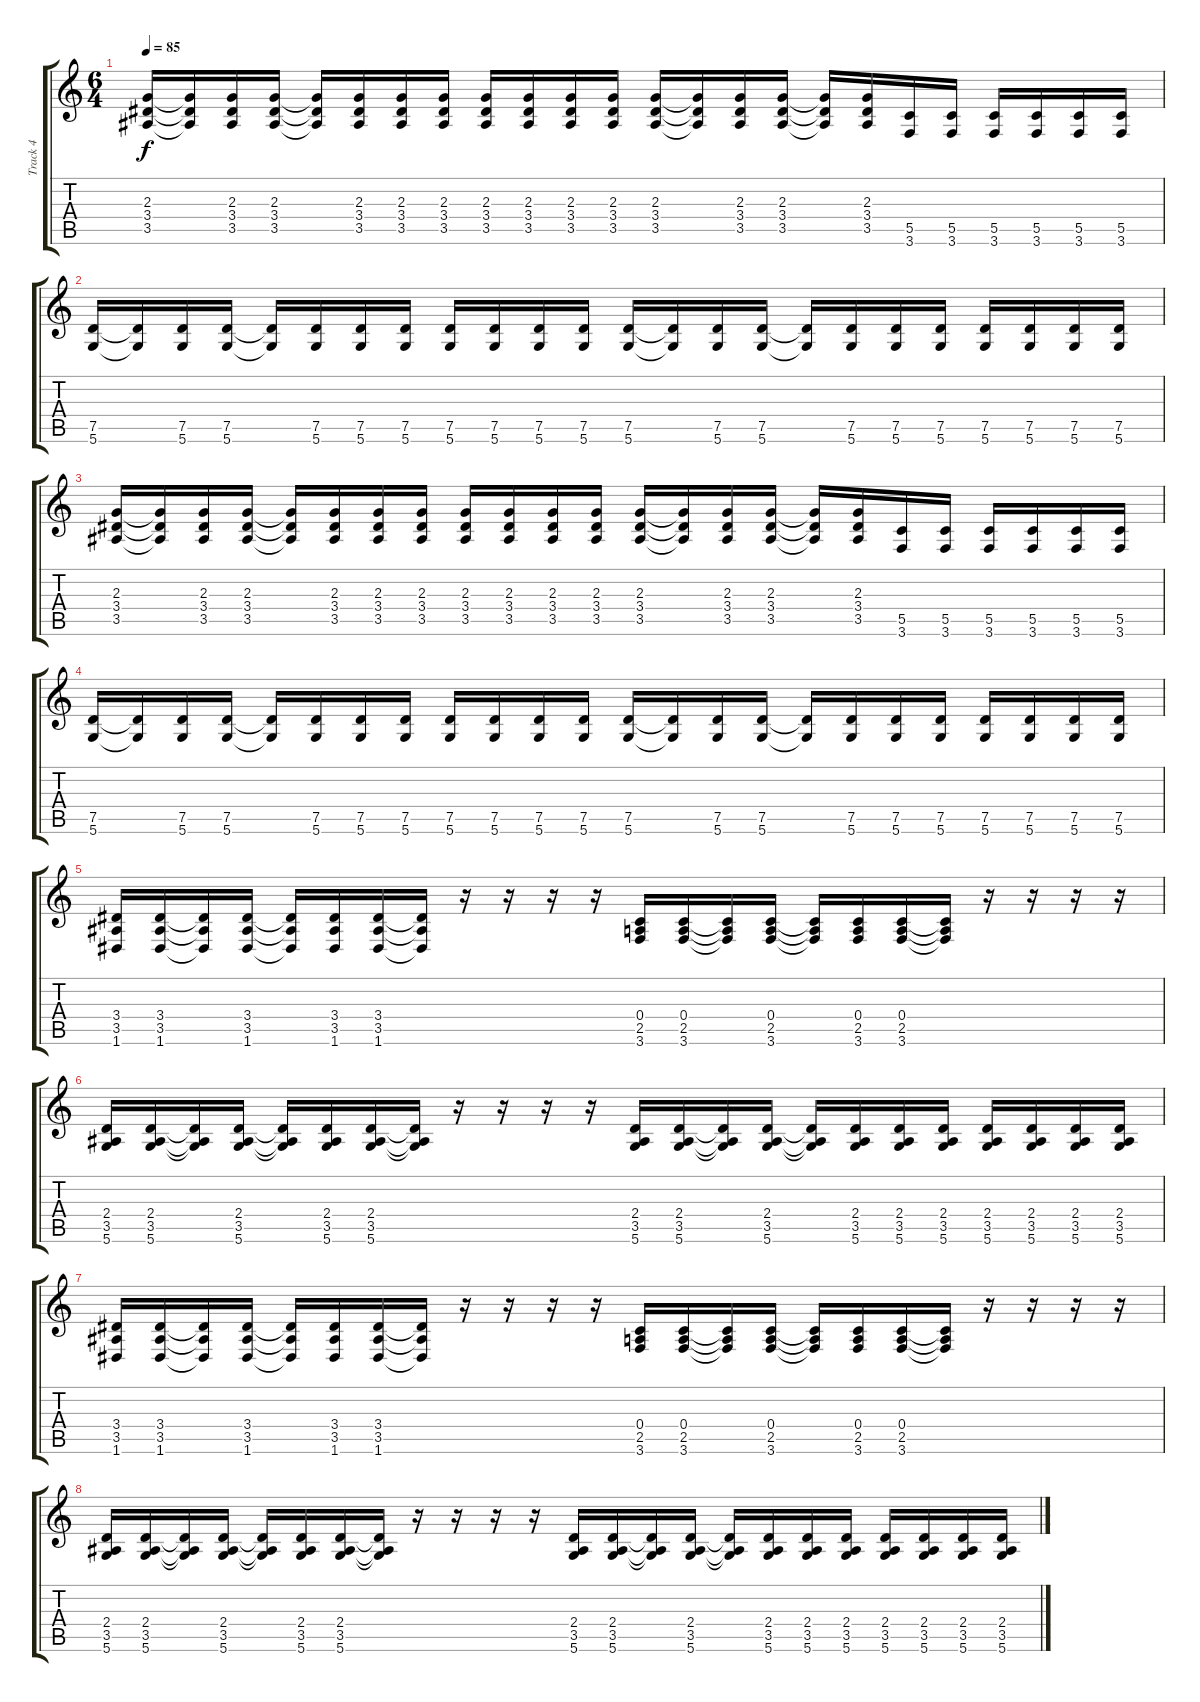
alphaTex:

\track ("Track 4" "Track 4") {instrument distortionguitar}
\staff {score tabs}
\tuning (D4 A3 F3 C3 G2 D2) {hide}
\ts (6 4)
\tempo 85
\clef g2
\ks c
(2.3 3.4 3.5).16{dy f} (2.3{t} 3.4{t} 3.5{t}).16 (2.3 3.4 3.5).16 (2.3 3.4 3.5).16 (2.3{t} 3.4{t} 3.5{t}).16 (2.3 3.4 3.5).16 (2.3 3.4 3.5).16 (2.3 3.4 3.5).16 (2.3 3.4 3.5).16 (2.3 3.4 3.5).16 (2.3 3.4 3.5).16 (2.3 3.4 3.5).16 (2.3 3.4 3.5).16 (2.3{t} 3.4{t} 3.5{t}).16 (2.3 3.4 3.5).16 (2.3 3.4 3.5).16 (2.3{t} 3.4{t} 3.5{t}).16 (2.3 3.4 3.5).16 (5.5 3.6).16 (5.5 3.6).16 (5.5 3.6).16 (5.5 3.6).16 (5.5 3.6).16 (5.5 3.6).16 |
(7.5 5.6).16 (7.5{t} 5.6{t}).16 (7.5 5.6).16 (7.5 5.6).16 (7.5{t} 5.6{t}).16 (7.5 5.6).16 (7.5 5.6).16 (7.5 5.6).16 (7.5 5.6).16 (7.5 5.6).16 (7.5 5.6).16 (7.5 5.6).16 (7.5 5.6).16 (7.5{t} 5.6{t}).16 (7.5 5.6).16 (7.5 5.6).16 (7.5{t} 5.6{t}).16 (7.5 5.6).16 (7.5 5.6).16 (7.5 5.6).16 (7.5 5.6).16 (7.5 5.6).16 (7.5 5.6).16 (7.5 5.6).16 |
(2.3 3.4 3.5).16 (2.3{t} 3.4{t} 3.5{t}).16 (2.3 3.4 3.5).16 (2.3 3.4 3.5).16 (2.3{t} 3.4{t} 3.5{t}).16 (2.3 3.4 3.5).16 (2.3 3.4 3.5).16 (2.3 3.4 3.5).16 (2.3 3.4 3.5).16 (2.3 3.4 3.5).16 (2.3 3.4 3.5).16 (2.3 3.4 3.5).16 (2.3 3.4 3.5).16 (2.3{t} 3.4{t} 3.5{t}).16 (2.3 3.4 3.5).16 (2.3 3.4 3.5).16 (2.3{t} 3.4{t} 3.5{t}).16 (2.3 3.4 3.5).16 (5.5 3.6).16 (5.5 3.6).16 (5.5 3.6).16 (5.5 3.6).16 (5.5 3.6).16 (5.5 3.6).16 |
(7.5 5.6).16 (7.5{t} 5.6{t}).16 (7.5 5.6).16 (7.5 5.6).16 (7.5{t} 5.6{t}).16 (7.5 5.6).16 (7.5 5.6).16 (7.5 5.6).16 (7.5 5.6).16 (7.5 5.6).16 (7.5 5.6).16 (7.5 5.6).16 (7.5 5.6).16 (7.5{t} 5.6{t}).16 (7.5 5.6).16 (7.5 5.6).16 (7.5{t} 5.6{t}).16 (7.5 5.6).16 (7.5 5.6).16 (7.5 5.6).16 (7.5 5.6).16 (7.5 5.6).16 (7.5 5.6).16 (7.5 5.6).16 |
(3.4 3.5 1.6).16 (3.4 3.5 1.6).16 (3.4{t} 3.5{t} 1.6{t}).16 (3.4 3.5 1.6).16 (3.4{t} 3.5{t} 1.6{t}).16 (3.4 3.5 1.6).16 (3.4 3.5 1.6).16 (3.4{t} 3.5{t} 1.6{t}).16 r.16 r.16 r.16 r.16 (0.4 2.5 3.6).16 (0.4 2.5 3.6).16 (0.4{t} 2.5{t} 3.6{t}).16 (0.4 2.5 3.6).16 (0.4{t} 2.5{t} 3.6{t}).16 (0.4 2.5 3.6).16 (0.4 2.5 3.6).16 (0.4{t} 2.5{t} 3.6{t}).16 r.16 r.16 r.16 r.16 |
(2.4 3.5 5.6).16 (2.4 3.5 5.6).16 (2.4{t} 3.5{t} 5.6{t}).16 (2.4 3.5 5.6).16 (2.4{t} 3.5{t} 5.6{t}).16 (2.4 3.5 5.6).16 (2.4 3.5 5.6).16 (2.4{t} 3.5{t} 5.6{t}).16 r.16 r.16 r.16 r.16 (2.4 3.5 5.6).16 (2.4 3.5 5.6).16 (2.4{t} 3.5{t} 5.6{t}).16 (2.4 3.5 5.6).16 (2.4{t} 3.5{t} 5.6{t}).16 (2.4 3.5 5.6).16 (2.4 3.5 5.6).16 (2.4 3.5 5.6).16 (2.4 3.5 5.6).16 (2.4 3.5 5.6).16 (2.4 3.5 5.6).16 (2.4 3.5 5.6).16 |
(3.4 3.5 1.6).16 (3.4 3.5 1.6).16 (3.4{t} 3.5{t} 1.6{t}).16 (3.4 3.5 1.6).16 (3.4{t} 3.5{t} 1.6{t}).16 (3.4 3.5 1.6).16 (3.4 3.5 1.6).16 (3.4{t} 3.5{t} 1.6{t}).16 r.16 r.16 r.16 r.16 (0.4 2.5 3.6).16 (0.4 2.5 3.6).16 (0.4{t} 2.5{t} 3.6{t}).16 (0.4 2.5 3.6).16 (0.4{t} 2.5{t} 3.6{t}).16 (0.4 2.5 3.6).16 (0.4 2.5 3.6).16 (0.4{t} 2.5{t} 3.6{t}).16 r.16 r.16 r.16 r.16 |
(2.4 3.5 5.6).16 (2.4 3.5 5.6).16 (2.4{t} 3.5{t} 5.6{t}).16 (2.4 3.5 5.6).16 (2.4{t} 3.5{t} 5.6{t}).16 (2.4 3.5 5.6).16 (2.4 3.5 5.6).16 (2.4{t} 3.5{t} 5.6{t}).16 r.16 r.16 r.16 r.16 (2.4 3.5 5.6).16 (2.4 3.5 5.6).16 (2.4{t} 3.5{t} 5.6{t}).16 (2.4 3.5 5.6).16 (2.4{t} 3.5{t} 5.6{t}).16 (2.4 3.5 5.6).16 (2.4 3.5 5.6).16 (2.4 3.5 5.6).16 (2.4 3.5 5.6).16 (2.4 3.5 5.6).16 (2.4 3.5 5.6).16 (2.4 3.5 5.6).16
